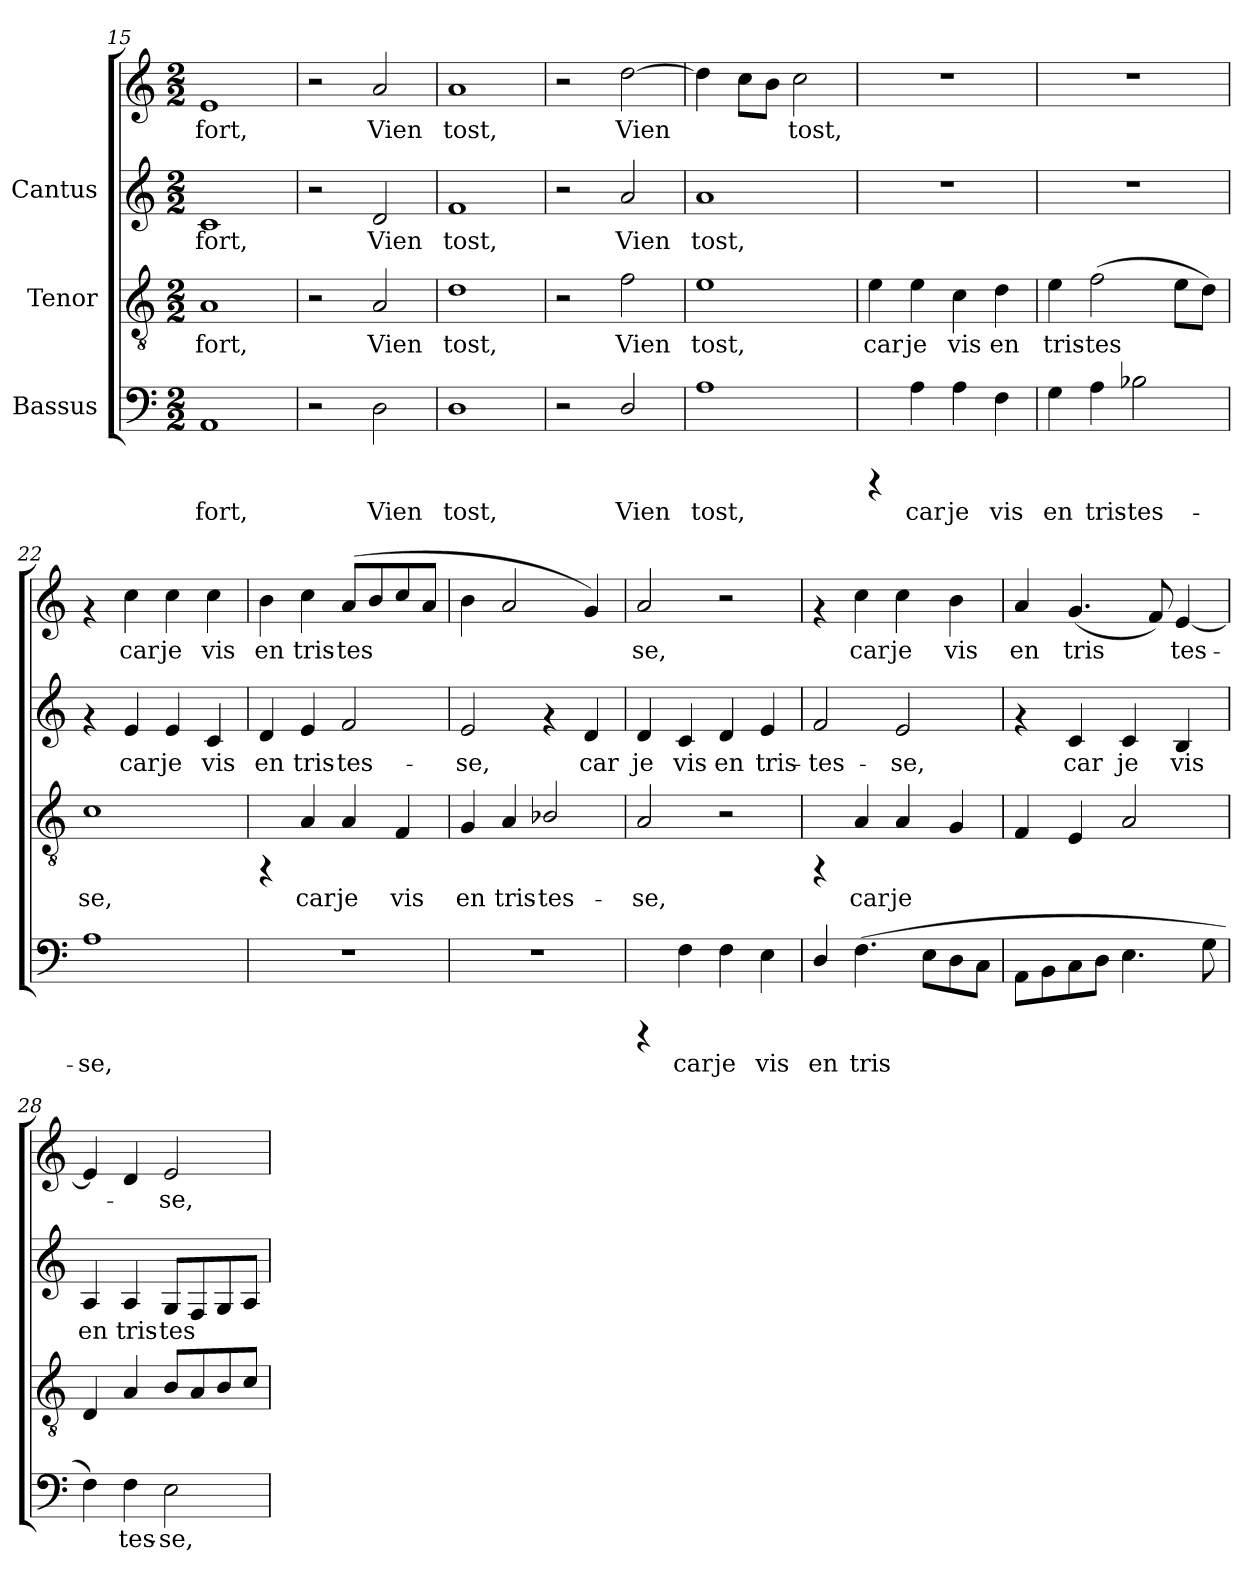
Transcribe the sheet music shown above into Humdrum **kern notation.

**kern	**text	**kern	**text	**kern	**text	**kern	**text
*part3	*part3	*part2	*part2	*part1	*part1	*part1	*part1
*staff4	*staff4	*staff3	*staff3	*staff2	*staff2	*staff1	*staff1
*I"Bassus	*	*I"Tenor	*	*I"Cantus	*	*	*
*clefF4	*	*clefGv2	*	*clefG2	*	*clefG2	*
*M2/2	*	*M2/2	*	*M2/2	*	*M2/2	*
=15	=15	=15	=15	=15	=15	=15	=15
!	!LO:LY:b:cj	!	!LO:LY:b:cj	!	!LO:LY:b:cj	!	!LO:LY:b:cj
1AA	-fort,	1A	-fort,	1c	fort,	1e	-fort,
=16	=16	=16	=16	=16	=16	=16	=16
2r	.	2r	.	2r	.	2r	.
!	!LO:LY:b:cj	!	!LO:LY:b:cj	!	!LO:LY:b:cj	!	!LO:LY:b:cj
2D\	Vien	2A/	Vien	2d/	Vien	2a/	Vien
=17	=17	=17	=17	=17	=17	=17	=17
!	!LO:LY:b:cj	!	!LO:LY:b:cj	!	!LO:LY:b:cj	!	!LO:LY:b:cj
1D	tost,	1d	tost,	1f	tost,	1a	tost,
!!LO:PB:g=z
=18	=18	=18	=18	=18	=18	=18	=18
2r	.	2r	.	2r	.	2r	.
!	!LO:LY:b:cj	!	!LO:LY:b:cj	!	!LO:LY:b:cj	!	!LO:LY:b:cj
2D/	Vien	2f\	Vien	2a/	Vien	[>2dd\	Vien
=19	=19	=19	=19	=19	=19	=19	=19
!	!LO:LY:b:cj	!	!LO:LY:b:cj	!	!LO:LY:b:cj	!	!LO:LY:b:cj
1A	tost,	1e	tost,	1a	tost,	4dd\]	.
!	!	!	!	!	!	!	!LO:LY:b:cj
.	.	.	.	.	.	8cc\L	.
!	!	!	!	!	!	!	!LO:LY:b:cj
.	.	.	.	.	.	8b\J	.
!	!	!	!	!	!	!	!LO:LY:b:cj
.	.	.	.	.	.	2cc\	tost,
=20	=20	=20	=20	=20	=20	=20	=20
!	!	!	!LO:LY:b:cj	!	!	!	!
4rCCC	.	4e\	car	1r	.	1r	.
!	!LO:LY:b:cj	!	!LO:LY:b:cj	!	!	!	!
4A\	car	4e\	je	.	.	.	.
!	!LO:LY:b:cj	!	!LO:LY:b:cj	!	!	!	!
4A\	je	4c\	vis	.	.	.	.
!	!LO:LY:b:cj	!	!LO:LY:b:cj	!	!	!	!
4F\	vis	4d\	en	.	.	.	.
=21	=21	=21	=21	=21	=21	=21	=21
!	!LO:LY:b:cj	!	!LO:LY:b:cj	!	!	!	!
4G\	en	4e\	tris-	1r	.	1r	.
!	!LO:LY:b:cj	!	!LO:LY:b:cj	!	!	!	!
4A\	tris-	(>2f\	-tes-	.	.	.	.
!	!LO:LY:b:cj	!	!	!	!	!	!
2B-X\	-tes-	.	.	.	.	.	.
!	!	!	!LO:LY:b:cj	!	!	!	!
.	.	8e\L	--	.	.	.	.
!	!	!	!LO:LY:b:cj	!	!	!	!
.	.	8d\J)	--	.	.	.	.
=22	=22	=22	=22	=22	=22	=22	=22
!	!LO:LY:b:cj	!	!LO:LY:b:cj	!	!	!	!
1A	-se,	1c	-se,	4rf	.	4rf	.
!	!	!	!	!	!LO:LY:b:cj	!	!LO:LY:b:cj
.	.	.	.	4e/	car	4cc\	car
!	!	!	!	!	!LO:LY:b:cj	!	!LO:LY:b:cj
.	.	.	.	4e/	je	4cc\	je
!	!	!	!	!	!LO:LY:b:cj	!	!LO:LY:b:cj
.	.	.	.	4c/	vis	4cc\	vis
!!LO:LB:g=z
=23	=23	=23	=23	=23	=23	=23	=23
!	!	!	!	!	!LO:LY:b:cj	!	!LO:LY:b:cj
1r	.	4rFF	.	4d/	-en	4b\	en
!	!	!	!LO:LY:b:cj	!	!LO:LY:b:cj	!	!LO:LY:b:cj
.	.	4A/	car	4e/	tris-	4cc\	tris-
!	!	!	!LO:LY:b:cj	!	!LO:LY:b:cj	!	!LO:LY:b:cj
.	.	4A/	je	2f/	-tes-	(<8a/L	-tes-
!	!	!	!	!	!	!	!LO:LY:b:cj
.	.	.	.	.	.	8b/	--
!	!	!	!LO:LY:b:cj	!	!	!	!LO:LY:b:cj
.	.	4F/	vis	.	.	8cc/	--
!	!	!	!	!	!	!	!LO:LY:b:cj
.	.	.	.	.	.	8a/J	--
=24	=24	=24	=24	=24	=24	=24	=24
!	!	!	!LO:LY:b:cj	!	!LO:LY:b:cj	!	!
1r	.	4G/	en	2e/	-se,	4b\	.
!	!	!	!LO:LY:b:cj	!	!	!	!
.	.	4A/	tris-	.	.	2a/	.
!	!	!	!LO:LY:b:cj	!	!	!	!
.	.	2B-X/	-tes-	4rf	.	.	.
!	!	!	!	!	!LO:LY:b:cj	!	!
.	.	.	.	4d/	car	4g/)	.
=25	=25	=25	=25	=25	=25	=25	=25
!	!	!	!LO:LY:b:cj	!	!LO:LY:b:cj	!	!LO:LY:b:cj
4rCCC	.	2A/	-se,	4d/	je	2a/	se,
!	!LO:LY:b:cj	!	!	!	!LO:LY:b:cj	!	!
4F\	car	.	.	4c/	vis	.	.
!	!LO:LY:b:cj	!	!	!	!LO:LY:b:cj	!	!
4F\	je	2r	.	4d/	en	2r	.
!	!LO:LY:b:cj	!	!	!	!LO:LY:b:cj	!	!
4E\	vis	.	.	4e/	tris-	.	.
=26	=26	=26	=26	=26	=26	=26	=26
!	!LO:LY:b:cj	!	!	!	!LO:LY:b:cj	!	!
4D/	en	4rFF	.	2f/	tes-	4rf	.
!	!LO:LY:b:cj	!	!LO:LY:b:cj	!	!	!	!LO:LY:b:cj
(>4.F\	tris-	4A/	car	.	.	4cc\	-car
!	!	!	!LO:LY:b:cj	!	!LO:LY:b:cj	!	!LO:LY:b:cj
.	.	4A/	je	2e/	-se,	4cc\	je
!	!LO:LY:b:cj	!	!	!	!	!	!
8E\L	--	.	.	.	.	.	.
!	!LO:LY:b:cj	!	!LO:LY:b:cj	!	!	!	!LO:LY:b:cj
8D\	--	4G/	.	.	.	4b\	vis
!	!LO:LY:b:cj	!	!	!	!	!	!
8C\J	--	.	.	.	.	.	.
=27	=27	=27	=27	=27	=27	=27	=27
!	!	!	!	!	!	!	!LO:LY:b:cj
8AA\L	.	4F/	.	4rf	.	4a/	en
8BB\	.	.	.	.	.	.	.
!	!	!	!	!	!LO:LY:b:cj	!	!LO:LY:b:cj
8C\	.	4E/	.	4c/	-car	(<4.g/	tris-
8D\J	.	.	.	.	.	.	.
!	!	!	!	!	!LO:LY:b:cj	!	!
4.E\	.	2A/	.	4c/	je	.	.
!	!	!	!	!	!	!	!LO:LY:b:cj
.	.	.	.	.	.	8f/)	-
!	!	!	!	!	!LO:LY:b:cj	!	!LO:LY:b:cj
.	.	.	.	4B/	vis	[<4e/	tes-
8G\	.	.	.	.	.	.	.
!!LO:LB:g=z
=28	=28	=28	=28	=28	=28	=28	=28
!	!LO:LY:b:cj	!	!	!	!LO:LY:b:cj	!	!LO:LY:b:cj
4F\)	-	4D/	.	4A/	en	4e/]	.
!	!LO:LY:b:cj	!	!	!	!LO:LY:b:cj	!	!LO:LY:b:cj
4F\	tes-	4A/	.	4A/	tris-	4d/	.
!	!LO:LY:b:cj	!	!	!	!LO:LY:b:cj	!	!LO:LY:b:cj
2E\	-se,	8B/L	.	8G/L	-tes-	2e/	se,
!	!	!	!	!	!LO:LY:b:cj	!	!
.	.	8A/	.	8F/	--	.	.
!	!	!	!	!	!LO:LY:b:cj	!	!
.	.	8B/	.	8G/	--	.	.
!	!	!	!	!	!LO:LY:b:cj	!	!
.	.	8c/J	.	8A/J	--	.	.
=	=	=	=	=	=	=	=
*-	*-	*-	*-	*-	*-	*-	*-
